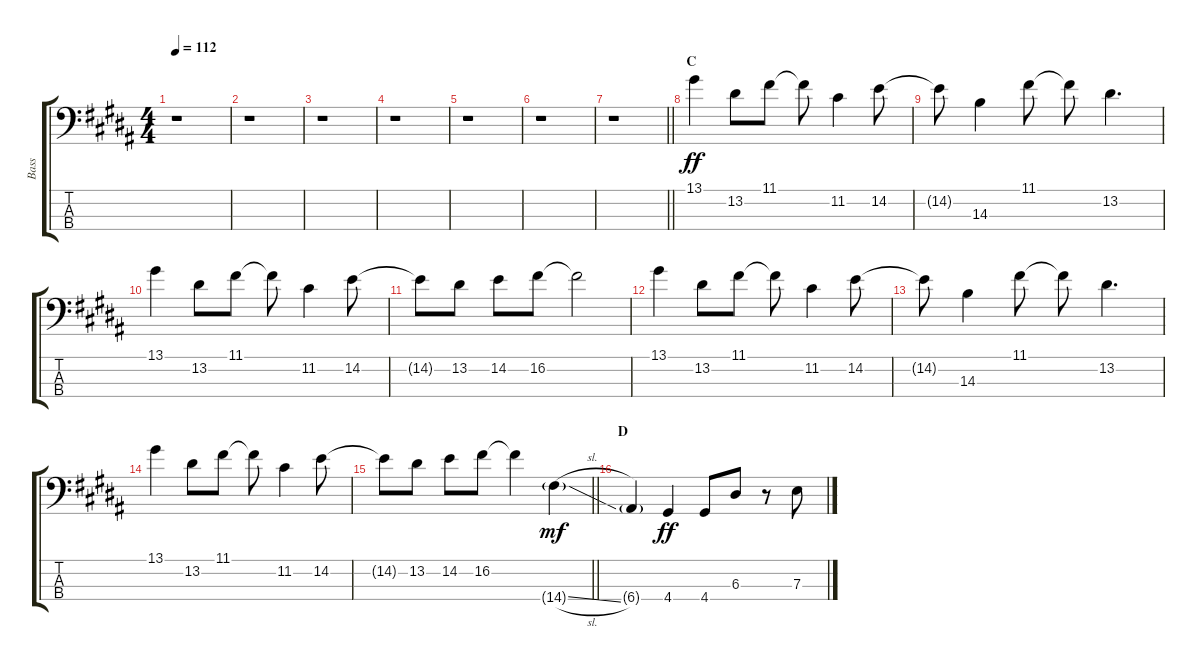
\track ("Bass" "Bass") {instrument electricbasspick}
\staff {score tabs}
\tuning (G2 D2 A1 E1) {hide}
\ts (4 4)
\tempo 112
\clef f4
\ks b
r.1{dy ff} |
r.1 |
r.1 |
r.1 |
r.1 |
r.1 |
\barLineRight lightlight
r.1 |
\section ("" "C")
13.1.4 13.2.8 11.1.8 11.1{t}.8 11.2.4 14.2.8 |
14.2{t}.8 14.3.4 11.1.8 11.1{t}.8 13.2.4{d} |
13.1.4 13.2.8 11.1.8 11.1{t}.8 11.2.4 14.2.8 |
14.2{t}.8 13.2.8 14.2.8 16.2.8 16.2{t}.2 |
13.1.4 13.2.8 11.1.8 11.1{t}.8 11.2.4 14.2.8 |
14.2{t}.8 14.3.4 11.1.8 11.1{t}.8 13.2.4{d} |
13.1.4 13.2.8 11.1.8 11.1{t}.8 11.2.4 14.2.8 |
\barLineRight lightlight
14.2{t}.8 13.2.8 14.2.8 16.2.8 16.2{t}.4 14.4{sl g}.4{dy mf} |
\section ("" "D")
6.4{g}.4 4.4.4{dy ff} 4.4.8 6.3.8 r.8 7.3.8
